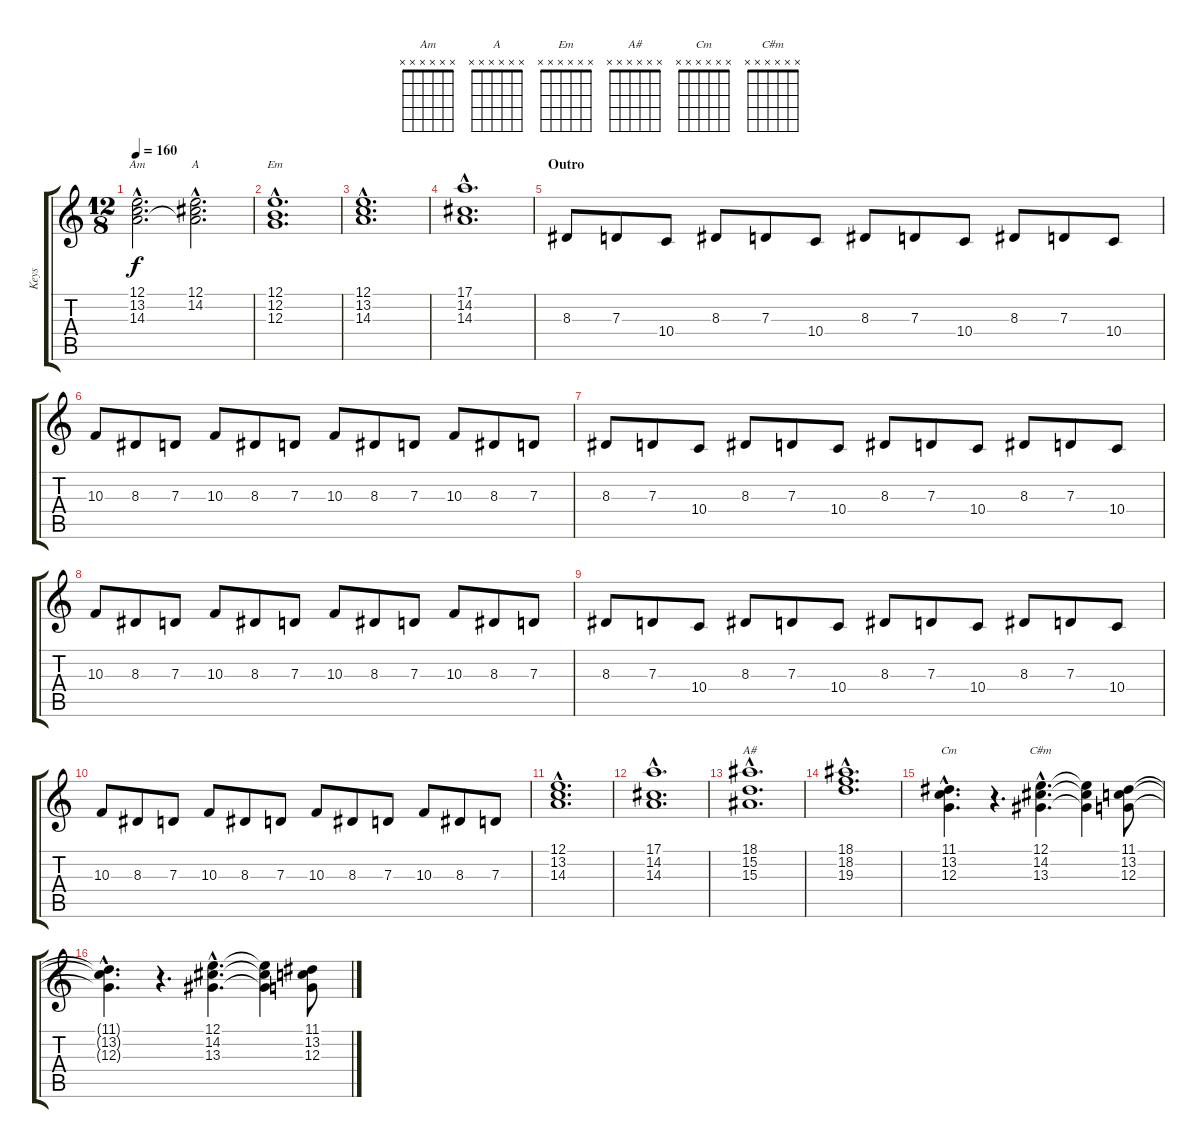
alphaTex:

\track ("Keys" "Keys") {instrument stringensemble1}
\staff {score tabs}
\tuning (E4 B3 G3 D3 A2 E2) {hide}
\chord ("Am" x x x x x x) {firstfret 0}
\chord ("A" x x x x x x) {firstfret 0}
\chord ("Em" x x x x x x) {firstfret 0}
\chord ("A#" x x x x x x) {firstfret 0}
\chord ("Cm" x x x x x x) {firstfret 0}
\chord ("C#m" x x x x x x) {firstfret 0}
\ts (12 8)
\tempo 160
\clef g2
\ks c
(12.1{hac} 13.2{hac} 14.3{hac}).2{d ch "Am" dy f} (12.1{hac} 14.2{hac} 14.3{hac t}).2{d ch "A"} |
(12.1{hac} 12.2{hac} 12.3{hac}).1{d ch "Em"} |
(12.1{hac} 13.2{hac} 14.3{hac}).1{d} |
(17.1{hac} 14.2{hac} 14.3{hac}).1{d} |
\section ("" "Outro")
8.3.8 7.3.8 10.4.8 8.3.8 7.3.8 10.4.8 8.3.8 7.3.8 10.4.8 8.3.8 7.3.8 10.4.8 |
10.3.8 8.3.8 7.3.8 10.3.8 8.3.8 7.3.8 10.3.8 8.3.8 7.3.8 10.3.8 8.3.8 7.3.8 |
8.3.8 7.3.8 10.4.8 8.3.8 7.3.8 10.4.8 8.3.8 7.3.8 10.4.8 8.3.8 7.3.8 10.4.8 |
10.3.8 8.3.8 7.3.8 10.3.8 8.3.8 7.3.8 10.3.8 8.3.8 7.3.8 10.3.8 8.3.8 7.3.8 |
8.3.8 7.3.8 10.4.8 8.3.8 7.3.8 10.4.8 8.3.8 7.3.8 10.4.8 8.3.8 7.3.8 10.4.8 |
10.3.8 8.3.8 7.3.8 10.3.8 8.3.8 7.3.8 10.3.8 8.3.8 7.3.8 10.3.8 8.3.8 7.3.8 |
(12.1{hac} 13.2{hac} 14.3{hac}).1{d} |
(17.1{hac} 14.2{hac} 14.3{hac}).1{d} |
(18.1{hac} 15.2{hac} 15.3{hac}).1{d ch "A#"} |
(18.1{hac} 18.2{hac} 19.3{hac}).1{d} |
(11.1{hac} 13.2{hac} 12.3{hac}).4{d ch "Cm"} r.4{d} (12.1{hac} 14.2{hac} 13.3{hac}).4{d ch "C#m"} (12.1{t} 14.2{t} 13.3{t}).4 (11.1 13.2 12.3).8 |
(11.1{hac t} 13.2{hac t} 12.3{hac t}).4{d} r.4{d} (12.1{hac} 14.2{hac} 13.3{hac}).4{d} (12.1{t} 14.2{t} 13.3{t}).4 (11.1 13.2 12.3).8
